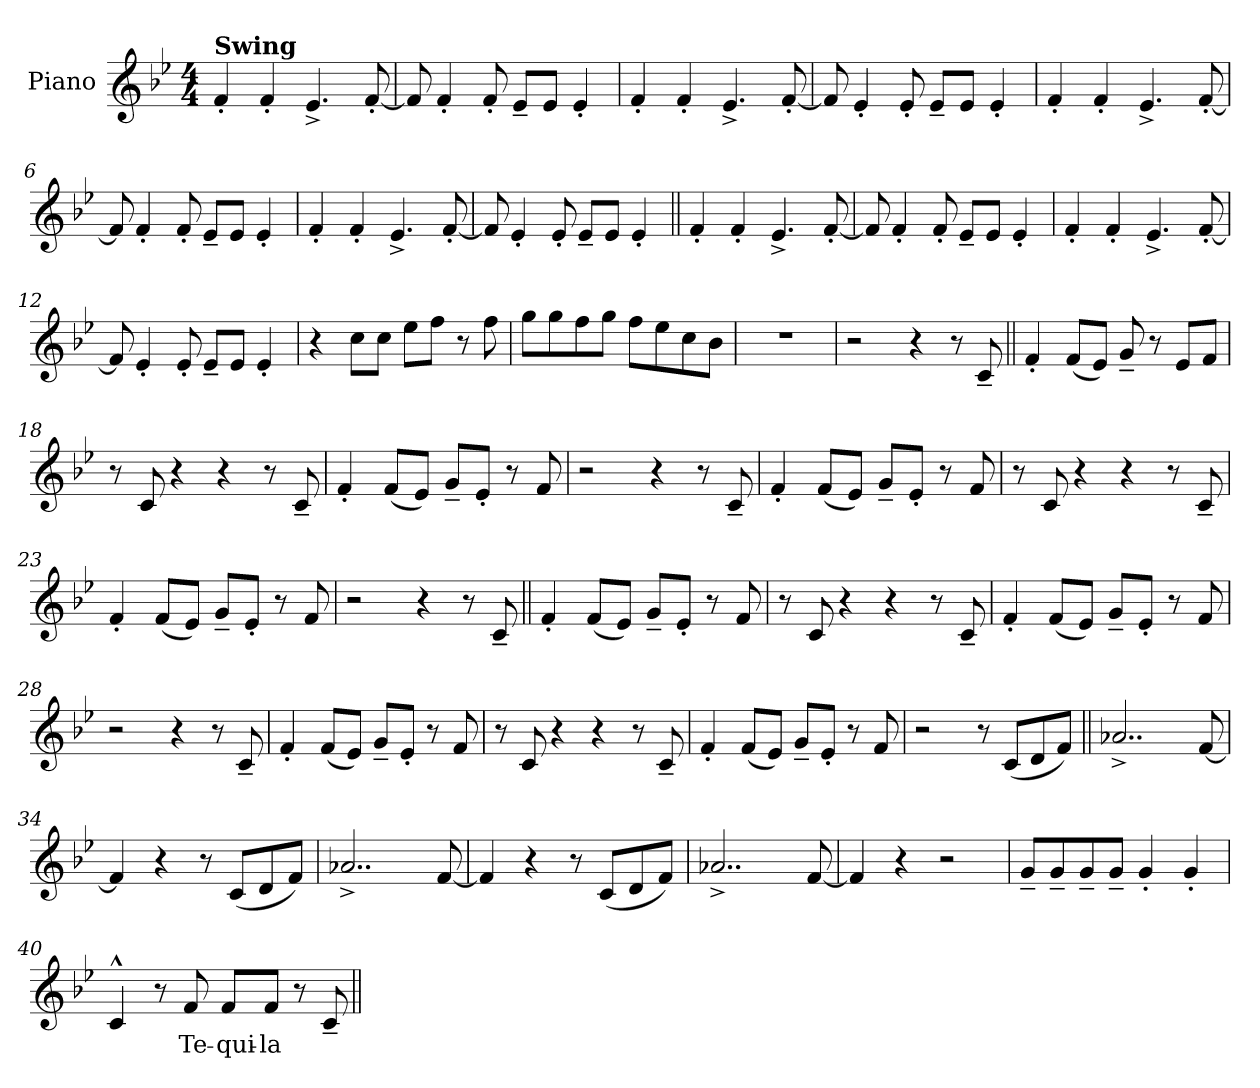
**kern	**text
*part1	*part1
*staff1	*staff1
*I"Piano	*
*I'Pno.	*
*clefG2	*
*k[b-e-]	*
*M4/4	*
*MM180	*
=1	=1
!LO:TX:a:B:t=Swing	!
4f'!	.
4f'!	.
4.e-^!	.
[8f'!	.
=2	=2
8f!]	.
4f'!	.
8f'!	.
8e-~!L	.
8e-!J	.
4e-'!	.
=3	=3
4f'!	.
4f'!	.
4.e-^!	.
[8f'!	.
=4	=4
8f!]	.
4e-'!	.
8e-'!	.
8e-~!L	.
8e-!J	.
4e-'!	.
=5	=5
4f'!	.
4f'!	.
4.e-^!	.
[8f'!	.
=6	=6
8f!]	.
4f'!	.
8f'!	.
8e-~!L	.
8e-!J	.
4e-'!	.
=7	=7
4f'!	.
4f'!	.
4.e-^!	.
[8f'!	.
=8	=8
8f!]	.
4e-'!	.
8e-'!	.
8e-~!L	.
8e-!J	.
4e-'!	.
=9||	=9||
4f'!	.
4f'!	.
4.e-^!	.
[8f'!	.
=10	=10
8f!]	.
4f'!	.
8f'!	.
8e-~!L	.
8e-!J	.
4e-'!	.
=11	=11
4f'!	.
4f'!	.
4.e-^!	.
[8f'!	.
=12	=12
8f!]	.
4e-'!	.
8e-'!	.
8e-~!L	.
8e-!J	.
4e-'!	.
=13	=13
4r	.
8cc!L	.
8cc!J	.
8ee-!L	.
8ff!J	.
8r	.
8ff!	.
=14	=14
8gg!L	.
8gg!	.
8ff!	.
8gg!J	.
8ff!L	.
8ee-!	.
8cc!	.
8b-!J	.
=15	=15
1r	.
=16	=16
2r	.
4r	.
8r	.
8c~	.
=17||	=17||
4f'	.
(8fL	.
8e-J)	.
8g~	.
8r	.
8e-L	.
8fJ	.
=18	=18
8r	.
8c	.
4r	.
4r	.
8r	.
8c~	.
=19	=19
4f'	.
(8fL	.
8e-J)	.
8g~L	.
8e-'J	.
8r	.
8f	.
=20	=20
2r	.
4r	.
8r	.
8c~	.
=21	=21
4f'	.
(8fL	.
8e-J)	.
8g~L	.
8e-'J	.
8r	.
8f	.
=22	=22
8r	.
8c	.
4r	.
4r	.
8r	.
8c~	.
=23	=23
4f'	.
(8fL	.
8e-J)	.
8g~L	.
8e-'J	.
8r	.
8f	.
=24	=24
2r	.
4r	.
8r	.
8c~	.
=25||	=25||
4f'	.
(8fL	.
8e-J)	.
8g~L	.
8e-'J	.
8r	.
8f	.
=26	=26
8r	.
8c	.
4r	.
4r	.
8r	.
8c~	.
=27	=27
4f'	.
(8fL	.
8e-J)	.
8g~L	.
8e-'J	.
8r	.
8f	.
=28	=28
2r	.
4r	.
8r	.
8c~	.
=29	=29
4f'	.
(8fL	.
8e-J)	.
8g~L	.
8e-'J	.
8r	.
8f	.
=30	=30
8r	.
8c	.
4r	.
4r	.
8r	.
8c~	.
=31	=31
4f'	.
(8fL	.
8e-J)	.
8g~L	.
8e-'J	.
8r	.
8f	.
=32	=32
2r	.
8r	.
(8cL	.
8d	.
8fJ)	.
=33||	=33||
2..a-X^	.
[8f	.
=34	=34
4f]	.
4r	.
8r	.
(8cL	.
8d	.
8fJ)	.
=35	=35
2..a-X^	.
[8f	.
=36	=36
4f]	.
4r	.
8r	.
(8cL	.
8d	.
8fJ)	.
=37	=37
2..a-X^	.
[8f	.
=38	=38
4f]	.
4r	.
2r	.
=39	=39
8g~L	.
8g~	.
8g~	.
8g~J	.
4g'	.
4g'	.
=40	=40
4c^^	.
8r	.
8f	Te-
8fL	-qui-
8fJ	-la
8r	.
8c~	.
=||	=||
*-	*-
